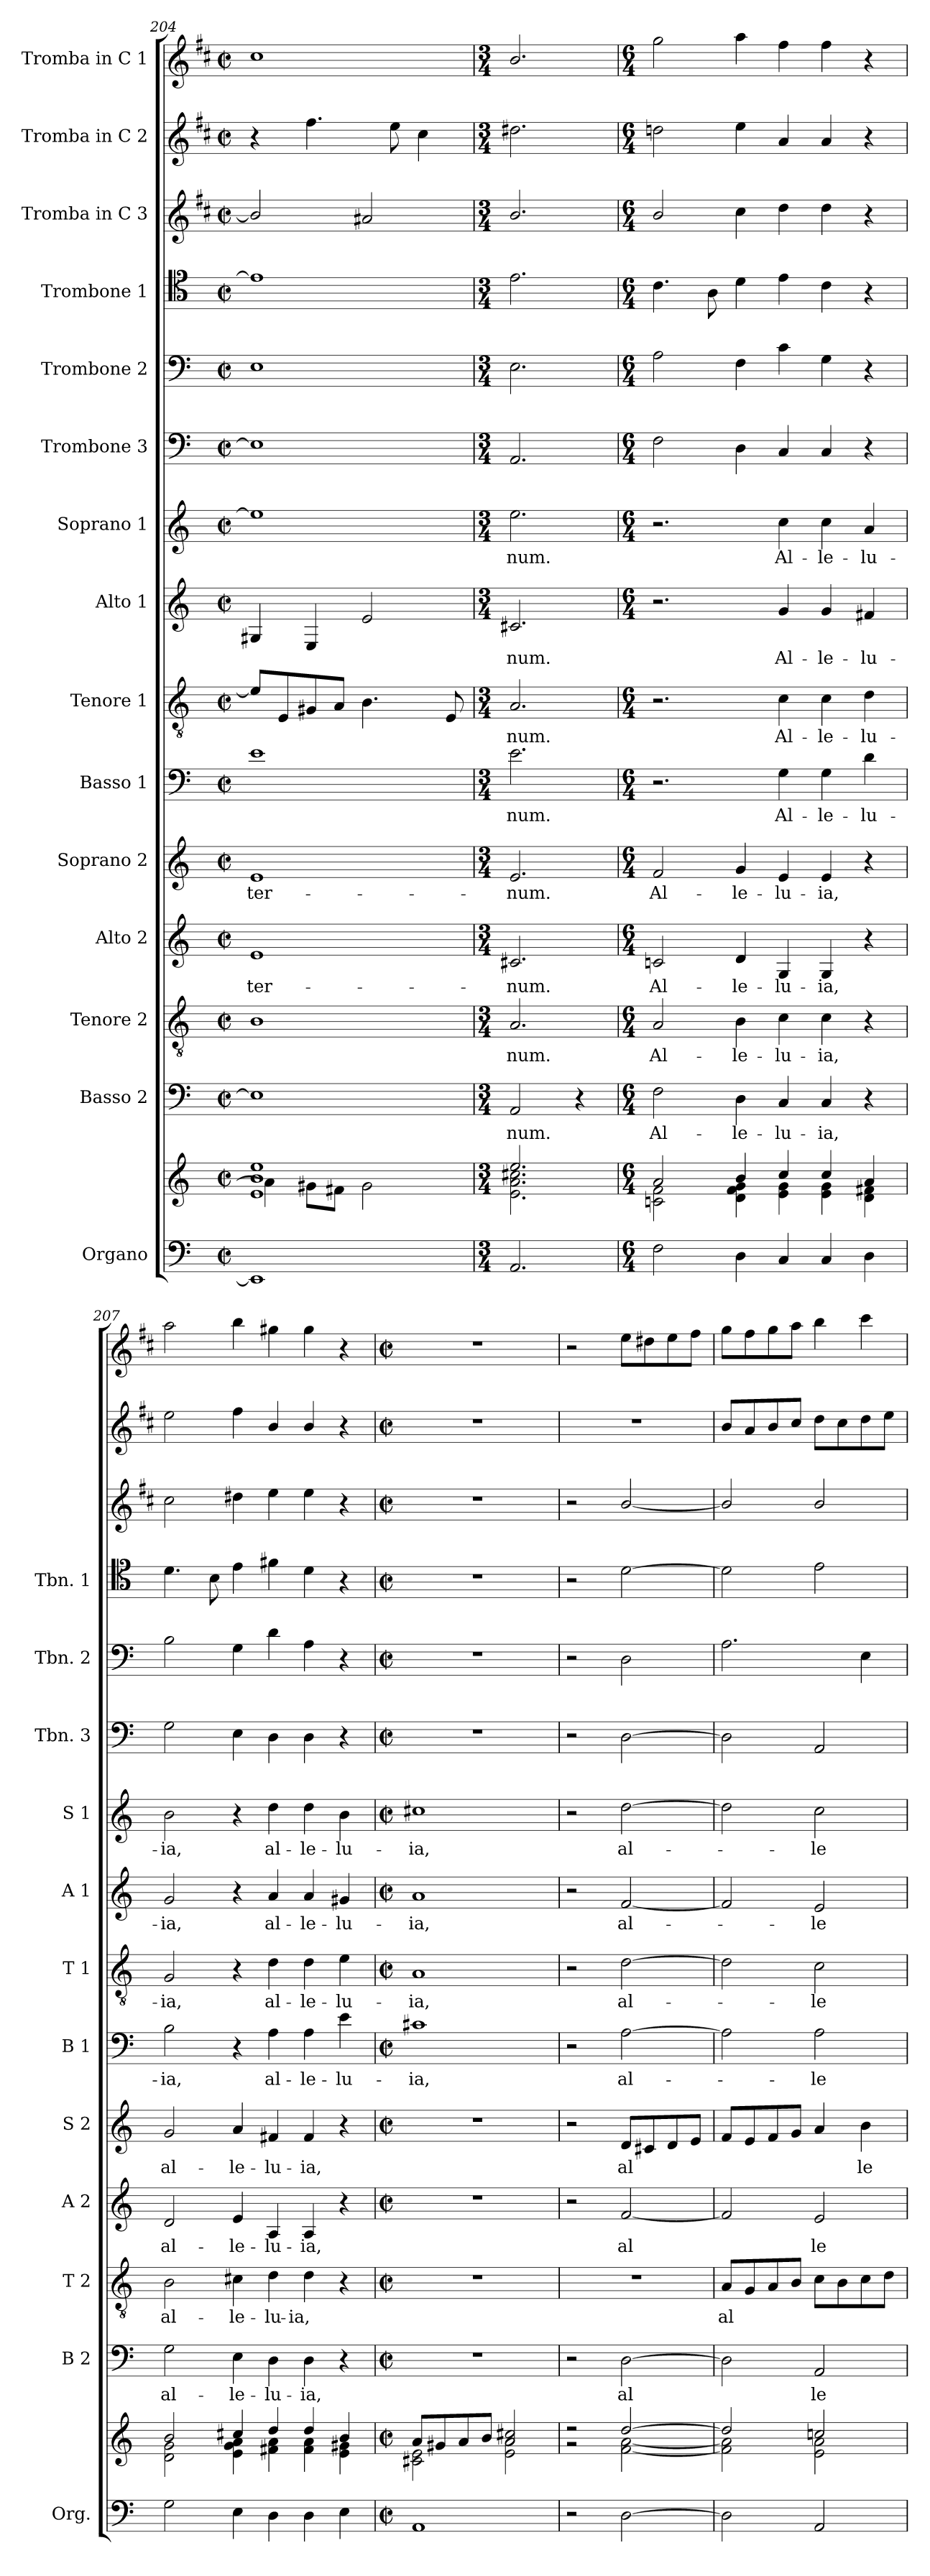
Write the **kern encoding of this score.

**kern	**kern	**kern	**text	**kern	**text	**kern	**text	**kern	**text	**kern	**text	**kern	**text	**kern	**text	**kern	**text	**kern	**kern	**kern	**kern	**kern	**kern
*part15	*part15	*part14	*part14	*part13	*part13	*part12	*part12	*part11	*part11	*part10	*part10	*part9	*part9	*part8	*part8	*part7	*part7	*part6	*part5	*part4	*part3	*part2	*part1
*staff16	*staff15	*staff14	*staff14	*staff13	*staff13	*staff12	*staff12	*staff11	*staff11	*staff10	*staff10	*staff9	*staff9	*staff8	*staff8	*staff7	*staff7	*staff6	*staff5	*staff4	*staff3	*staff2	*staff1
*I"Organo	*	*I"Basso 2	*	*I"Tenore 2	*	*I"Alto 2	*	*I"Soprano 2	*	*I"Basso 1	*	*I"Tenore 1	*	*I"Alto 1	*	*I"Soprano 1	*	*I"Trombone 3	*I"Trombone 2	*I"Trombone 1	*I"Tromba in C 3	*I"Tromba in C 2	*I"Tromba in C 1
*I'Org.	*	*I'B 2	*	*I'T 2	*	*I'A 2	*	*I'S 2	*	*I'B 1	*	*I'T 1	*	*I'A 1	*	*I'S 1	*	*I'Tbn. 3	*I'Tbn. 2	*I'Tbn. 1	*	*	*
*clefF4	*clefG2	*clefF4	*	*clefGv2	*	*clefG2	*	*clefG2	*	*clefF4	*	*clefGv2	*	*clefG2	*	*clefG2	*	*clefF4	*clefF4	*clefC4	*clefG2	*clefG2	*clefG2
*	*	*	*	*	*	*	*	*	*	*	*	*	*	*	*	*	*	*	*	*	*ITrd1c2	*ITrd1c2	*ITrd1c2
*k[]	*k[]	*k[]	*	*k[]	*	*k[]	*	*k[]	*	*k[]	*	*k[]	*	*k[]	*	*k[]	*	*k[]	*k[]	*k[]	*k[]	*k[]	*k[]
*a:	*a:	*a:	*	*a:	*	*a:	*	*a:	*	*a:	*	*a:	*	*a:	*	*a:	*	*a:	*a:	*a:	*a:	*a:	*a:
*M2/2	*M2/2	*M2/2	*	*M2/2	*	*M2/2	*	*M2/2	*	*M2/2	*	*M2/2	*	*M2/2	*	*M2/2	*	*M2/2	*M2/2	*M2/2	*M2/2	*M2/2	*M2/2
*met(c|)	*met(c|)	*met(c|)	*	*met(c|)	*	*met(c|)	*	*met(c|)	*	*met(c|)	*	*met(c|)	*	*met(c|)	*	*met(c|)	*	*met(c|)	*met(c|)	*met(c|)	*met(c|)	*met(c|)	*met(c|)
=204	=204	=204	=204	=204	=204	=204	=204	=204	=204	=204	=204	=204	=204	=204	=204	=204	=204	=204	=204	=204	=204	=204	=204
*	*^	*	*	*	*	*	*	*	*	*	*	*	*	*	*	*	*	*	*	*	*	*	*
1EE]	1e 1b 1ee	4a\]	1E]	.	1B	.	1e	-ter-	1e	-ter-	1e	.	8e/L]	.	4G#X/	.	1ee]	.	1E]	1E	1e]	2a/]	4r	1b
.	.	.	.	.	.	.	.	.	.	.	.	.	8E/	.	.	.	.	.	.	.	.	.	.	.
.	.	8g#X\L	.	.	.	.	.	.	.	.	.	.	8G#X/	.	4E/	.	.	.	.	.	.	.	4.ee\	.
.	.	8f#X\J	.	.	.	.	.	.	.	.	.	.	8A/J	.	.	.	.	.	.	.	.	.	.	.
.	.	2g#\	.	.	.	.	.	.	.	.	.	.	4.B\	.	2e/	.	.	.	.	.	.	2g#X/	.	.
.	.	.	.	.	.	.	.	.	.	.	.	.	.	.	.	.	.	.	.	.	.	.	8dd\	.
.	.	.	.	.	.	.	.	.	.	.	.	.	.	.	.	.	.	.	.	.	.	.	4b\	.
.	.	.	.	.	.	.	.	.	.	.	.	.	8E/	.	.	.	.	.	.	.	.	.	.	.
=205	=205	=205	=205	=205	=205	=205	=205	=205	=205	=205	=205	=205	=205	=205	=205	=205	=205	=205	=205	=205	=205	=205	=205	=205
*M3/4	*M3/4	*	*M3/4	*	*M3/4	*	*M3/4	*	*M3/4	*	*M3/4	*	*M3/4	*	*M3/4	*	*M3/4	*	*M3/4	*M3/4	*M3/4	*M3/4	*M3/4	*M3/4
2.AA/	2.ee/	2.e\ 2.a\ 2.cc#X\	2AA/	-num.	2.A/	-num.	2.c#X/	-num.	2.e/	-num.	2.e\	-num.	2.A/	-num.	2.c#X/	-num.	2.ee\	-num.	2.AA/	2.E\	2.e\	2.a/	2.cc#X\	2.a/
.	.	.	4r	.	.	.	.	.	.	.	.	.	.	.	.	.	.	.	.	.	.	.	.	.
=206	=206	=206	=206	=206	=206	=206	=206	=206	=206	=206	=206	=206	=206	=206	=206	=206	=206	=206	=206	=206	=206	=206	=206	=206
*M6/4	*M6/4	*	*M6/4	*	*M6/4	*	*M6/4	*	*M6/4	*	*M6/4	*	*M6/4	*	*M6/4	*	*M6/4	*	*M6/4	*M6/4	*M6/4	*M6/4	*M6/4	*M6/4
2F\	2a/	2cn\ 2f\	2F\	Al-	2A/	Al-	2cn/	Al-	2f/	Al-	2.r	.	2.r	.	2.r	.	2.r	.	2F\	2A\	4.c\	2a/	2ccn\	2ff\
.	.	.	.	.	.	.	.	.	.	.	.	.	.	.	.	.	.	.	.	.	8A\	.	.	.
4D\	4b/	4d\ 4f\ 4g\	4D\	-le-	4B\	-le-	4d/	-le-	4g/	-le-	.	.	.	.	.	.	.	.	4D\	4F\	4d\	4b\	4dd\	4gg\
4C/	4cc/	4e\ 4g\	4C/	-lu-	4c\	-lu-	4G/	-lu-	4e/	-lu-	4G\	Al-	4c\	Al-	4g/	Al-	4cc\	Al-	4C/	4c\	4e\	4cc\	4g/	4ee\
4C/	4cc/	4e\ 4g\	4C/	-ia,	4c\	-ia,	4G/	-ia,	4e/	-ia,	4G\	-le-	4c\	-le-	4g/	-le-	4cc\	-le-	4C/	4G\	4c\	4cc\	4g/	4ee\
4D\	4a/	4d\ 4f#X\	4r	.	4r	.	4r	.	4r	.	4d\	-lu-	4d\	-lu-	4f#X/	-lu-	4a/	-lu-	4r	4r	4r	4r	4r	4r
=207	=207	=207	=207	=207	=207	=207	=207	=207	=207	=207	=207	=207	=207	=207	=207	=207	=207	=207	=207	=207	=207	=207	=207	=207
2G\	2b/	2d\ 2g\	2G\	al-	2B\	al-	2d/	al-	2g/	al-	2B\	-ia,	2G/	-ia,	2g/	-ia,	2b\	-ia,	2G\	2B\	4.d\	2b\	2dd\	2gg\
.	.	.	.	.	.	.	.	.	.	.	.	.	.	.	.	.	.	.	.	.	8B\	.	.	.
4E\	4cc#X/	4e\ 4g\ 4a\	4E\	-le-	4c#X\	-le-	4e/	-le-	4a/	-le-	4r	.	4r	.	4r	.	4r	.	4E\	4G\	4e\	4cc#X\	4ee\	4aa\
4D\	4dd/	4f#X\ 4a\	4D\	-lu-	4d\	-lu-	4A/	-lu-	4f#X/	-lu-	4A\	al-	4d\	al-	4a/	al-	4dd\	al-	4D\	4d\	4f#X\	4dd\	4a/	4ff#X\
4D\	4dd/	4f#\ 4a\	4D\	-ia,	4d\	-ia,	4A/	-ia,	4f#/	-ia,	4A\	-le-	4d\	-le-	4a/	-le-	4dd\	-le-	4D\	4A\	4d\	4dd\	4a/	4ff#\
4E\	4b/	4e\ 4g#X\	4r	.	4r	.	4r	.	4r	.	4e\	-lu-	4e\	-lu-	4g#X/	-lu-	4b\	-lu-	4r	4r	4r	4r	4r	4r
=208	=208	=208	=208	=208	=208	=208	=208	=208	=208	=208	=208	=208	=208	=208	=208	=208	=208	=208	=208	=208	=208	=208	=208	=208
*M2/2	*M2/2	*	*M2/2	*	*M2/2	*	*M2/2	*	*M2/2	*	*M2/2	*	*M2/2	*	*M2/2	*	*M2/2	*	*M2/2	*M2/2	*M2/2	*M2/2	*M2/2	*M2/2
*met(c|)	*met(c|)	*	*met(c|)	*	*met(c|)	*	*met(c|)	*	*met(c|)	*	*met(c|)	*	*met(c|)	*	*met(c|)	*	*met(c|)	*	*met(c|)	*met(c|)	*met(c|)	*met(c|)	*met(c|)	*met(c|)
1AA	8a/L	2c#X\ 2e\	1r	.	1r	.	1r	.	1r	.	1c#X	-ia,	1A	-ia,	1a	-ia,	1cc#X	-ia,	1r	1r	1r	1r	1r	1r
.	8g#X/	.	.	.	.	.	.	.	.	.	.	.	.	.	.	.	.	.	.	.	.	.	.	.
.	8a/	.	.	.	.	.	.	.	.	.	.	.	.	.	.	.	.	.	.	.	.	.	.	.
.	8b/J	.	.	.	.	.	.	.	.	.	.	.	.	.	.	.	.	.	.	.	.	.	.	.
.	2a/ 2cc#X/	2e\ 2a\	.	.	.	.	.	.	.	.	.	.	.	.	.	.	.	.	.	.	.	.	.	.
!!LO:PB:g=z
=209	=209	=209	=209	=209	=209	=209	=209	=209	=209	=209	=209	=209	=209	=209	=209	=209	=209	=209	=209	=209	=209	=209	=209	=209
2r	2r	2r	2r	.	1r	.	2r	.	2r	.	2r	.	2r	.	2r	.	2r	.	2r	2r	2r	2r	1r	2r
[2D\	[>2dd/	[<2f\ [<2a\	[2D\	al	.	.	[2f/	al	8d/L	al	[2A\	al-	[2d\	al-	[2f/	al-	[2dd\	al-	[2D\	2D\	[2d\	[2a/	.	8dd\L
.	.	.	.	.	.	.	.	.	8c#X/	.	.	.	.	.	.	.	.	.	.	.	.	.	.	8cc#X\
.	.	.	.	.	.	.	.	.	8d/	.	.	.	.	.	.	.	.	.	.	.	.	.	.	8dd\
.	.	.	.	.	.	.	.	.	8e/J	.	.	.	.	.	.	.	.	.	.	.	.	.	.	8ee\J
=210	=210	=210	=210	=210	=210	=210	=210	=210	=210	=210	=210	=210	=210	=210	=210	=210	=210	=210	=210	=210	=210	=210	=210	=210
2D\]	2dd/]	2f\] 2a\]	2D\]	.	8A/L	al	2f/]	.	8f/L	.	2A\]	.	2d\]	.	2f/]	.	2dd\]	.	2D\]	2.A\	2d\]	2a/]	8a/L	8ff\L
.	.	.	.	.	8G/	.	.	.	8e/	.	.	.	.	.	.	.	.	.	.	.	.	.	8g/	8ee\
.	.	.	.	.	8A/	.	.	.	8f/	.	.	.	.	.	.	.	.	.	.	.	.	.	8a/	8ff\
.	.	.	.	.	8B/J	.	.	.	8g/J	.	.	.	.	.	.	.	.	.	.	.	.	.	8b/J	8gg\J
2AA/	2ccn/	2e\ 2a\	2AA/	le-	8c\L	.	2e/	le-	4a/	.	2A\	-le-	2c\	-le-	2e/	-le-	2cc\	-le-	2AA/	.	2e\	2a/	8cc\L	4aa\
.	.	.	.	.	8B\	.	.	.	.	.	.	.	.	.	.	.	.	.	.	.	.	.	8b\	.
.	.	.	.	.	8c\	.	.	.	4b\	le-	.	.	.	.	.	.	.	.	.	4E\	.	.	8cc\	4bb\
.	.	.	.	.	8d\J	.	.	.	.	.	.	.	.	.	.	.	.	.	.	.	.	.	8dd\J	.
*	*v	*v	*	*	*	*	*	*	*	*	*	*	*	*	*	*	*	*	*	*	*	*	*	*
=	=	=	=	=	=	=	=	=	=	=	=	=	=	=	=	=	=	=	=	=	=	=	=
*-	*-	*-	*-	*-	*-	*-	*-	*-	*-	*-	*-	*-	*-	*-	*-	*-	*-	*-	*-	*-	*-	*-	*-
